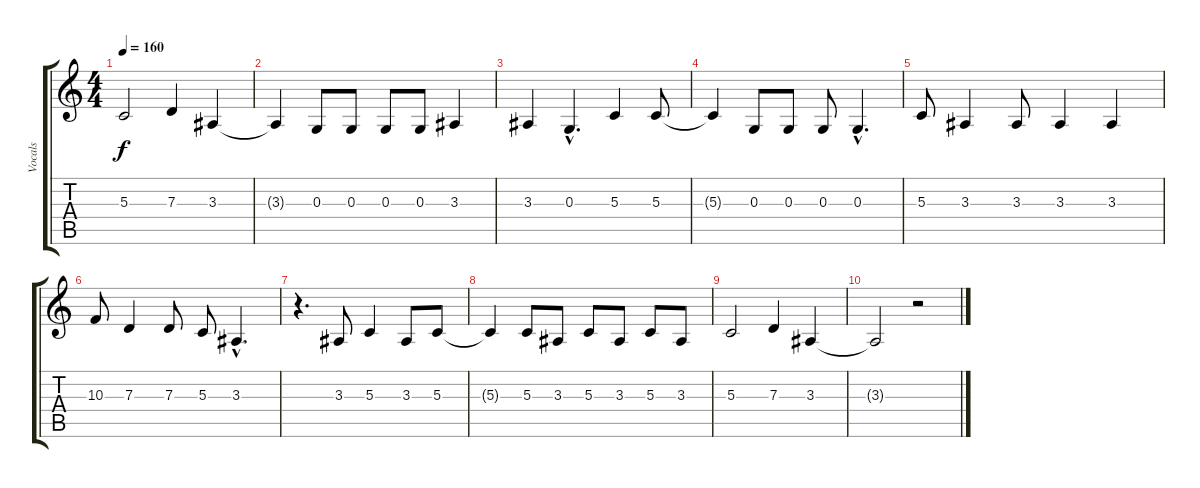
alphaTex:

\track ("Vocals" "Vocals") {instrument lead2sawtooth}
\staff {score tabs}
\tuning (E4 B3 G3 D3 A2 E2) {hide}
\ts (4 4)
\tempo 160
\clef g2
\ks c
5.3.2{dy f} 7.3.4 3.3.4 |
3.3{t}.4 0.3.8 0.3.8 0.3.8 0.3.8 3.3.4 |
3.3.4 0.3{hac}.4{d} 5.3.4 5.3.8 |
5.3{t}.4 0.3.8 0.3.8 0.3.8 0.3{hac}.4{d} |
5.3.8 3.3.4 3.3.8 3.3.4 3.3.4 |
10.3.8 7.3.4 7.3.8 5.3.8 3.3{hac}.4{d} |
r.4{d volume 0} 3.3.8 5.3.4 3.3.8 5.3.8 |
5.3{t}.4 5.3.8 3.3.8 5.3.8 3.3.8 5.3.8 3.3.8 |
5.3.2 7.3.4 3.3.4 |
3.3{t}.2 r.2
